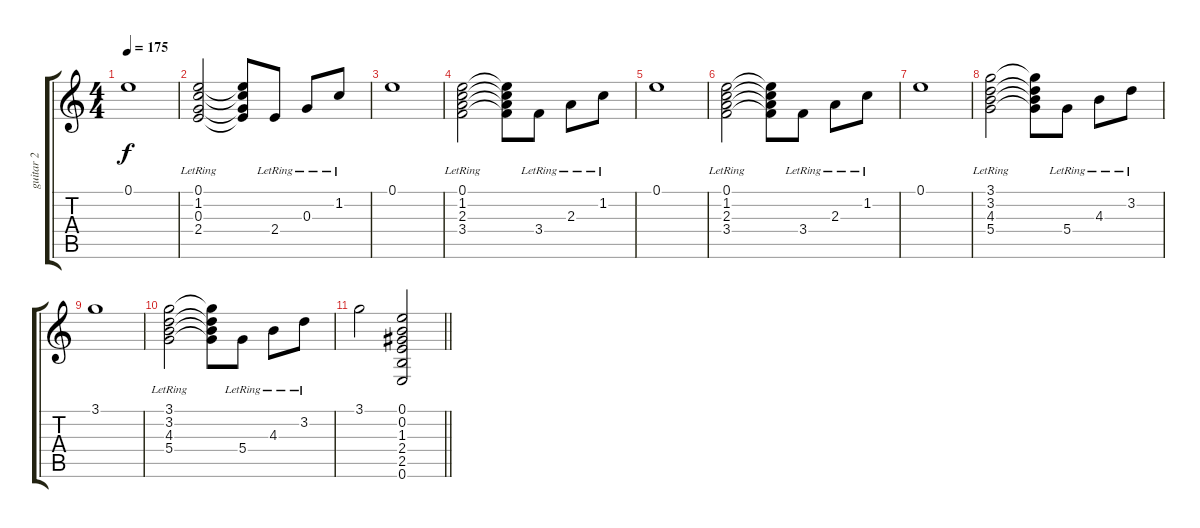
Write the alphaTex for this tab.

\track ("guitar 2" "guitar 2") {instrument electricguitarjazz}
\staff {score tabs}
\tuning (E4 B3 G3 D3 A2 E2) {hide}
\ts (4 4)
\tempo 175
\clef g2
\ks c
0.1.1{dy f} |
(0.1{lr} 1.2{lr} 0.3{lr} 2.4{lr}).2 (0.1{t} 1.2{t} 0.3{t} 2.4{t}).8 2.4{lr}.8 0.3{lr}.8 1.2{lr}.8 |
0.1.1 |
(0.1{lr} 1.2{lr} 2.3{lr} 3.4{lr}).2 (0.1{t} 1.2{t} 2.3{t} 3.4{t}).8 3.4{lr}.8 2.3{lr}.8 1.2{lr}.8 |
0.1.1 |
(0.1{lr} 1.2{lr} 2.3{lr} 3.4{lr}).2 (0.1{t} 1.2{t} 2.3{t} 3.4{t}).8 3.4{lr}.8 2.3{lr}.8 1.2{lr}.8 |
0.1.1 |
(3.1{lr} 3.2{lr} 4.3{lr} 5.4{lr}).2 (3.1{t} 3.2{t} 4.3{t} 5.4{t}).8 5.4{lr}.8 4.3{lr}.8 3.2{lr}.8 |
3.1.1 |
(3.1{lr} 3.2{lr} 4.3{lr} 5.4{lr}).2 (3.1{t} 3.2{t} 4.3{t} 5.4{t}).8 5.4{lr}.8 4.3{lr}.8 3.2{lr}.8 |
\barLineRight lightlight
3.1.2 (0.1 0.2 1.3 2.4 2.5 0.6).2
